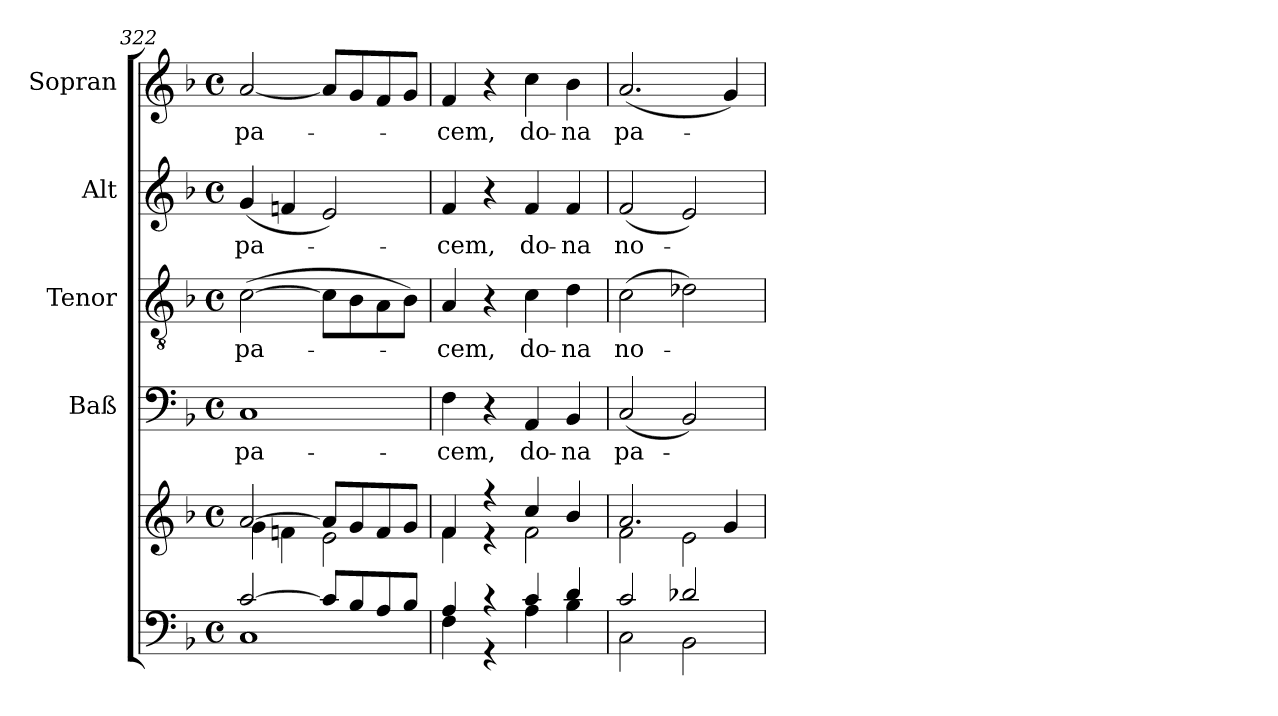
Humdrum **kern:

**kern	**kern	**kern	**text	**kern	**text	**kern	**text	**kern	**text
*part5	*part5	*part4	*part4	*part3	*part3	*part2	*part2	*part1	*part1
*staff6	*staff5	*staff4	*staff4	*staff3	*staff3	*staff2	*staff2	*staff1	*staff1
*	*	*I"Baß	*	*I"Tenor	*	*I"Alt	*	*I"Sopran	*
*	*	*I'Baß	*	*I'Ten	*	*I'Alt	*	*I'Sop	*
!!LO:LB:g=z
*clefF4	*clefG2	*clefF4	*	*clefGv2	*	*clefG2	*	*clefG2	*
*k[b-]	*k[b-]	*k[b-]	*	*k[b-]	*	*k[b-]	*	*k[b-]	*
*F:	*F:	*F:	*	*F:	*	*F:	*	*F:	*
*M4/4	*M4/4	*M4/4	*	*M4/4	*	*M4/4	*	*M4/4	*
*met(c)	*met(c)	*met(c)	*	*met(c)	*	*met(c)	*	*met(c)	*
=322	=322	=322	=322	=322	=322	=322	=322	=322	=322
*^	*^	*	*	*	*	*	*	*	*
!	!	!	!	!	!LO:LY:b	!	!LO:LY:b	!	!LO:LY:b	!	!LO:LY:b
[>2c/	1C	[>2a/	4g\	1C	pa-	(>[2c\	pa-	(<4g/	pa-	[2a/	pa-
.	.	.	4fn\	.	.	.	.	4fn/	.	.	.
8c/L]	.	8a/L]	2e\	.	.	8c\L]	.	2e/)	.	8a/L]	.
8B-/	.	8g/	.	.	.	8B-\	.	.	.	8g/	.
8A/	.	8f/	.	.	.	8A\	.	.	.	8f/	.
8B-/J	.	8g/J	.	.	.	8B-\J)	.	.	.	8g/J	.
=323	=323	=323	=323	=323	=323	=323	=323	=323	=323	=323	=323
!	!	!	!	!	!LO:LY:b	!	!LO:LY:b	!	!LO:LY:b	!	!LO:LY:b
4A/	4F\	4f/	4f\	4F\	-cem,	4A/	-cem,	4f/	-cem,	4f/	-cem,
4r	4r	4r	4r	4r	.	4r	.	4r	.	4r	.
!	!	!	!	!	!LO:LY:b	!	!LO:LY:b	!	!LO:LY:b	!	!LO:LY:b
4c/	4A\	4cc/	2f\	4AA/	do-	4c\	do-	4f/	do-	4cc\	do-
!	!	!	!	!	!LO:LY:b	!	!LO:LY:b	!	!LO:LY:b	!	!LO:LY:b
4d/	4B-\	4b-/	.	4BB-/	-na	4d\	-na	4f/	-na	4b-\	-na
=324	=324	=324	=324	=324	=324	=324	=324	=324	=324	=324	=324
!	!	!	!	!	!LO:LY:b	!	!LO:LY:b	!	!LO:LY:b	!	!LO:LY:b
2c/	2C\	2.a/	2f\	(<2C/	pa-	(>2c\	no-	(<2f/	no-	(<2.a/	pa-
2d-X/	2BB-\	.	2e\	2BB-/)	.	2d-X\)	.	2e/)	.	.	.
.	.	4g/	.	.	.	.	.	.	.	4g/)	.
*v	*v	*	*	*	*	*	*	*	*	*	*
*	*v	*v	*	*	*	*	*	*	*	*
=	=	=	=	=	=	=	=	=	=
*-	*-	*-	*-	*-	*-	*-	*-	*-	*-
